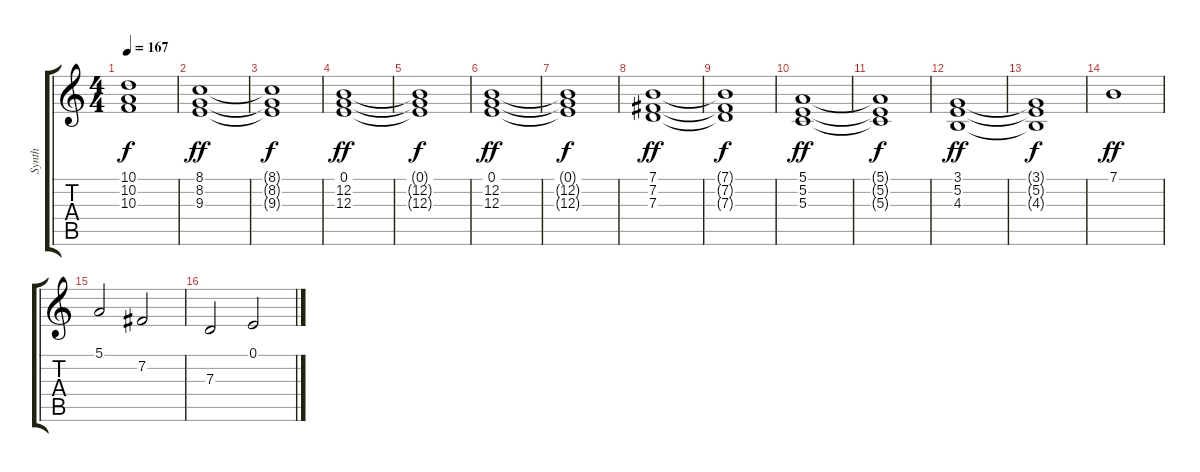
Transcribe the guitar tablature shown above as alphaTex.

\track ("Synth" "Synth") {instrument synthstrings1}
\staff {score tabs}
\tuning (E4 B3 G3 D3 A2 D2) {hide}
\ts (4 4)
\tempo 167
\clef g2
\ks c
(10.1{t} 10.2{t} 10.3{t}).1{dy f} |
(8.1 8.2 9.3).1{dy ff} |
(8.1{t} 8.2{t} 9.3{t}).1{dy f} |
(0.1 12.2 12.3).1{dy ff} |
(0.1{t} 12.2{t} 12.3{t}).1{dy f} |
(0.1 12.2 12.3).1{dy ff} |
(0.1{t} 12.2{t} 12.3{t}).1{dy f} |
(7.1 7.2 7.3).1{dy ff} |
(7.1{t} 7.2{t} 7.3{t}).1{dy f} |
(5.1 5.2 5.3).1{dy ff} |
(5.1{t} 5.2{t} 5.3{t}).1{dy f} |
(3.1 5.2 4.3).1{dy ff} |
(3.1{t} 5.2{t} 4.3{t}).1{dy f} |
7.1.1{dy ff} |
5.1.2 7.2.2 |
7.3.2 0.1.2
